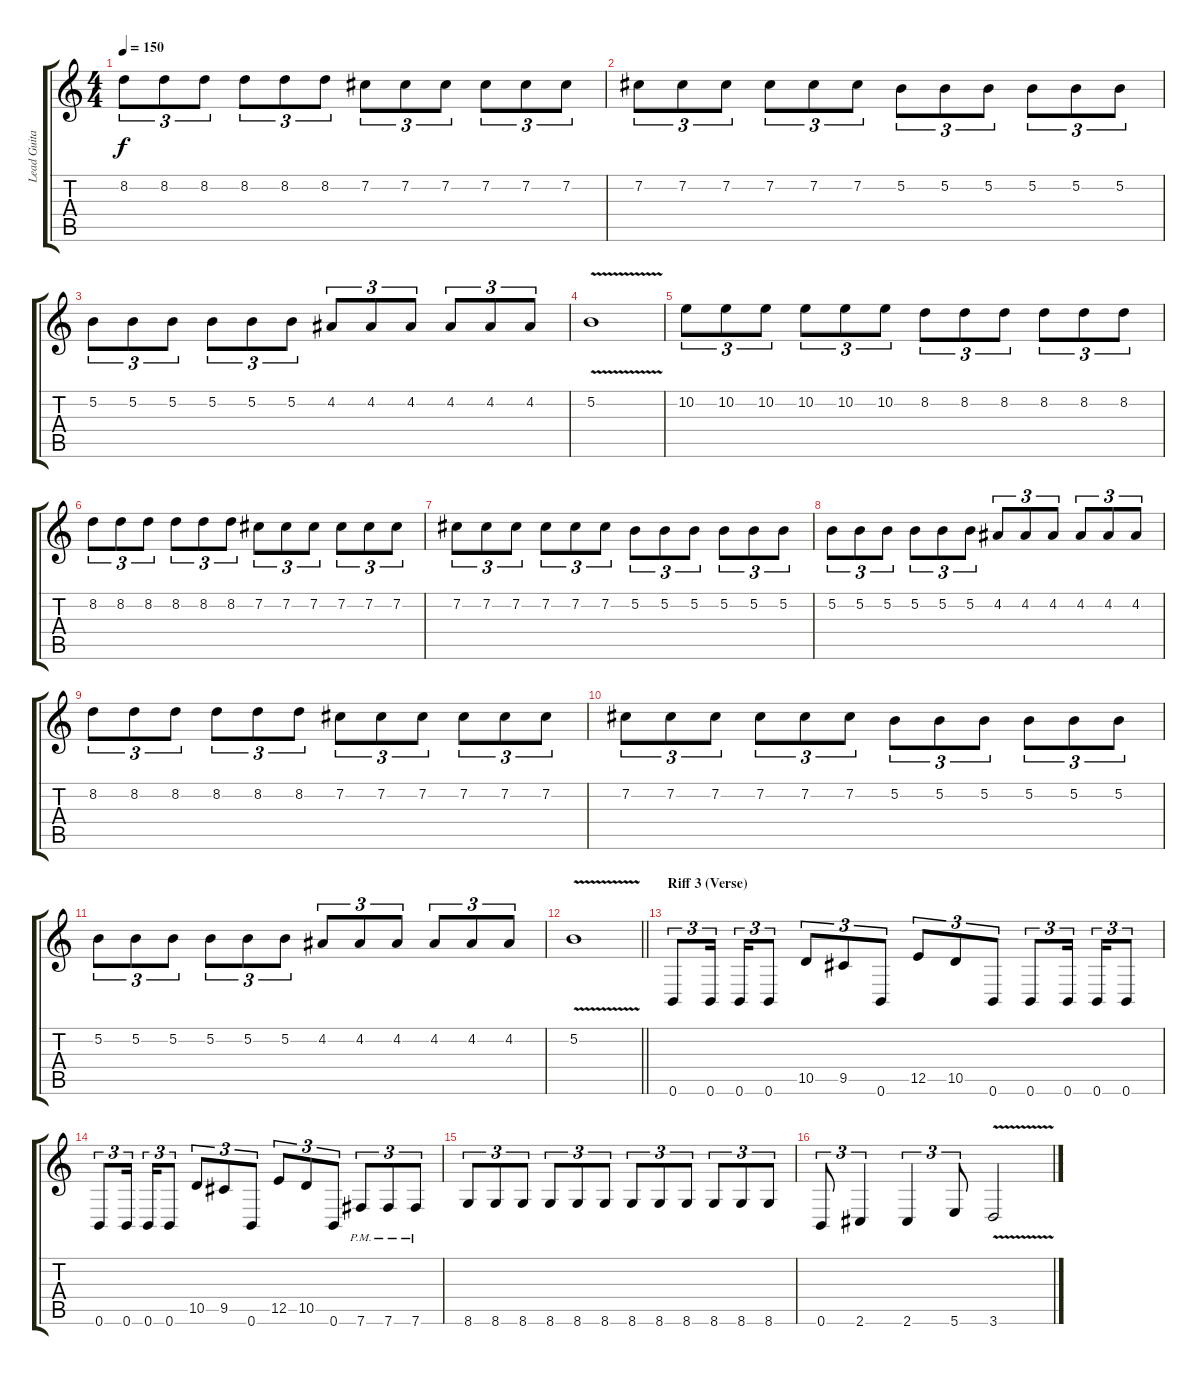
\track ("Lead Guitar" "Lead Guita") {instrument distortionguitar}
\staff {score tabs}
\tuning (B3 Gb3 D3 A2 E2 B1) {hide}
\ts (4 4)
\tempo 150
\clef g2
\ks c
8.2.8{tu (3 2) dy f} 8.2.8{tu (3 2)} 8.2.8{tu (3 2)} 8.2.8{tu (3 2)} 8.2.8{tu (3 2)} 8.2.8{tu (3 2)} 7.2.8{tu (3 2)} 7.2.8{tu (3 2)} 7.2.8{tu (3 2)} 7.2.8{tu (3 2)} 7.2.8{tu (3 2)} 7.2.8{tu (3 2)} |
7.2.8{tu (3 2)} 7.2.8{tu (3 2)} 7.2.8{tu (3 2)} 7.2.8{tu (3 2)} 7.2.8{tu (3 2)} 7.2.8{tu (3 2)} 5.2.8{tu (3 2)} 5.2.8{tu (3 2)} 5.2.8{tu (3 2)} 5.2.8{tu (3 2)} 5.2.8{tu (3 2)} 5.2.8{tu (3 2)} |
5.2.8{tu (3 2)} 5.2.8{tu (3 2)} 5.2.8{tu (3 2)} 5.2.8{tu (3 2)} 5.2.8{tu (3 2)} 5.2.8{tu (3 2)} 4.2.8{tu (3 2)} 4.2.8{tu (3 2)} 4.2.8{tu (3 2)} 4.2.8{tu (3 2)} 4.2.8{tu (3 2)} 4.2.8{tu (3 2)} |
5.2{v}.1 |
10.2.8{tu (3 2)} 10.2.8{tu (3 2)} 10.2.8{tu (3 2)} 10.2.8{tu (3 2)} 10.2.8{tu (3 2)} 10.2.8{tu (3 2)} 8.2.8{tu (3 2)} 8.2.8{tu (3 2)} 8.2.8{tu (3 2)} 8.2.8{tu (3 2)} 8.2.8{tu (3 2)} 8.2.8{tu (3 2)} |
8.2.8{tu (3 2)} 8.2.8{tu (3 2)} 8.2.8{tu (3 2)} 8.2.8{tu (3 2)} 8.2.8{tu (3 2)} 8.2.8{tu (3 2)} 7.2.8{tu (3 2)} 7.2.8{tu (3 2)} 7.2.8{tu (3 2)} 7.2.8{tu (3 2)} 7.2.8{tu (3 2)} 7.2.8{tu (3 2)} |
7.2.8{tu (3 2)} 7.2.8{tu (3 2)} 7.2.8{tu (3 2)} 7.2.8{tu (3 2)} 7.2.8{tu (3 2)} 7.2.8{tu (3 2)} 5.2.8{tu (3 2)} 5.2.8{tu (3 2)} 5.2.8{tu (3 2)} 5.2.8{tu (3 2)} 5.2.8{tu (3 2)} 5.2.8{tu (3 2)} |
5.2.8{tu (3 2)} 5.2.8{tu (3 2)} 5.2.8{tu (3 2)} 5.2.8{tu (3 2)} 5.2.8{tu (3 2)} 5.2.8{tu (3 2)} 4.2.8{tu (3 2)} 4.2.8{tu (3 2)} 4.2.8{tu (3 2)} 4.2.8{tu (3 2)} 4.2.8{tu (3 2)} 4.2.8{tu (3 2)} |
8.2.8{tu (3 2)} 8.2.8{tu (3 2)} 8.2.8{tu (3 2)} 8.2.8{tu (3 2)} 8.2.8{tu (3 2)} 8.2.8{tu (3 2)} 7.2.8{tu (3 2)} 7.2.8{tu (3 2)} 7.2.8{tu (3 2)} 7.2.8{tu (3 2)} 7.2.8{tu (3 2)} 7.2.8{tu (3 2)} |
7.2.8{tu (3 2)} 7.2.8{tu (3 2)} 7.2.8{tu (3 2)} 7.2.8{tu (3 2)} 7.2.8{tu (3 2)} 7.2.8{tu (3 2)} 5.2.8{tu (3 2)} 5.2.8{tu (3 2)} 5.2.8{tu (3 2)} 5.2.8{tu (3 2)} 5.2.8{tu (3 2)} 5.2.8{tu (3 2)} |
5.2.8{tu (3 2)} 5.2.8{tu (3 2)} 5.2.8{tu (3 2)} 5.2.8{tu (3 2)} 5.2.8{tu (3 2)} 5.2.8{tu (3 2)} 4.2.8{tu (3 2)} 4.2.8{tu (3 2)} 4.2.8{tu (3 2)} 4.2.8{tu (3 2)} 4.2.8{tu (3 2)} 4.2.8{tu (3 2)} |
\barLineRight lightlight
5.2{v}.1 |
\section ("" "Riff 3 (Verse)")
0.6.8{tu (3 2)} 0.6.16{tu (3 2) beam splitsecondary} 0.6.16{tu (3 2)} 0.6.8{tu (3 2)} 10.5.8{tu (3 2)} 9.5.8{tu (3 2)} 0.6.8{tu (3 2)} 12.5.8{tu (3 2)} 10.5.8{tu (3 2)} 0.6.8{tu (3 2)} 0.6.8{tu (3 2)} 0.6.16{tu (3 2) beam splitsecondary} 0.6.16{tu (3 2)} 0.6.8{tu (3 2)} |
0.6.8{tu (3 2)} 0.6.16{tu (3 2) beam splitsecondary} 0.6.16{tu (3 2)} 0.6.8{tu (3 2)} 10.5.8{tu (3 2)} 9.5.8{tu (3 2)} 0.6.8{tu (3 2)} 12.5.8{tu (3 2)} 10.5.8{tu (3 2)} 0.6.8{tu (3 2)} 7.6{pm}.8{tu (3 2)} 7.6{pm}.8{tu (3 2)} 7.6{pm}.8{tu (3 2)} |
8.6.8{tu (3 2)} 8.6.8{tu (3 2)} 8.6.8{tu (3 2)} 8.6.8{tu (3 2)} 8.6.8{tu (3 2)} 8.6.8{tu (3 2)} 8.6.8{tu (3 2)} 8.6.8{tu (3 2)} 8.6.8{tu (3 2)} 8.6.8{tu (3 2)} 8.6.8{tu (3 2)} 8.6.8{tu (3 2)} |
0.6.8{tu (3 2)} 2.6.4{tu (3 2)} 2.6.4{tu (3 2)} 5.6.8{tu (3 2)} 3.6{v}.2
